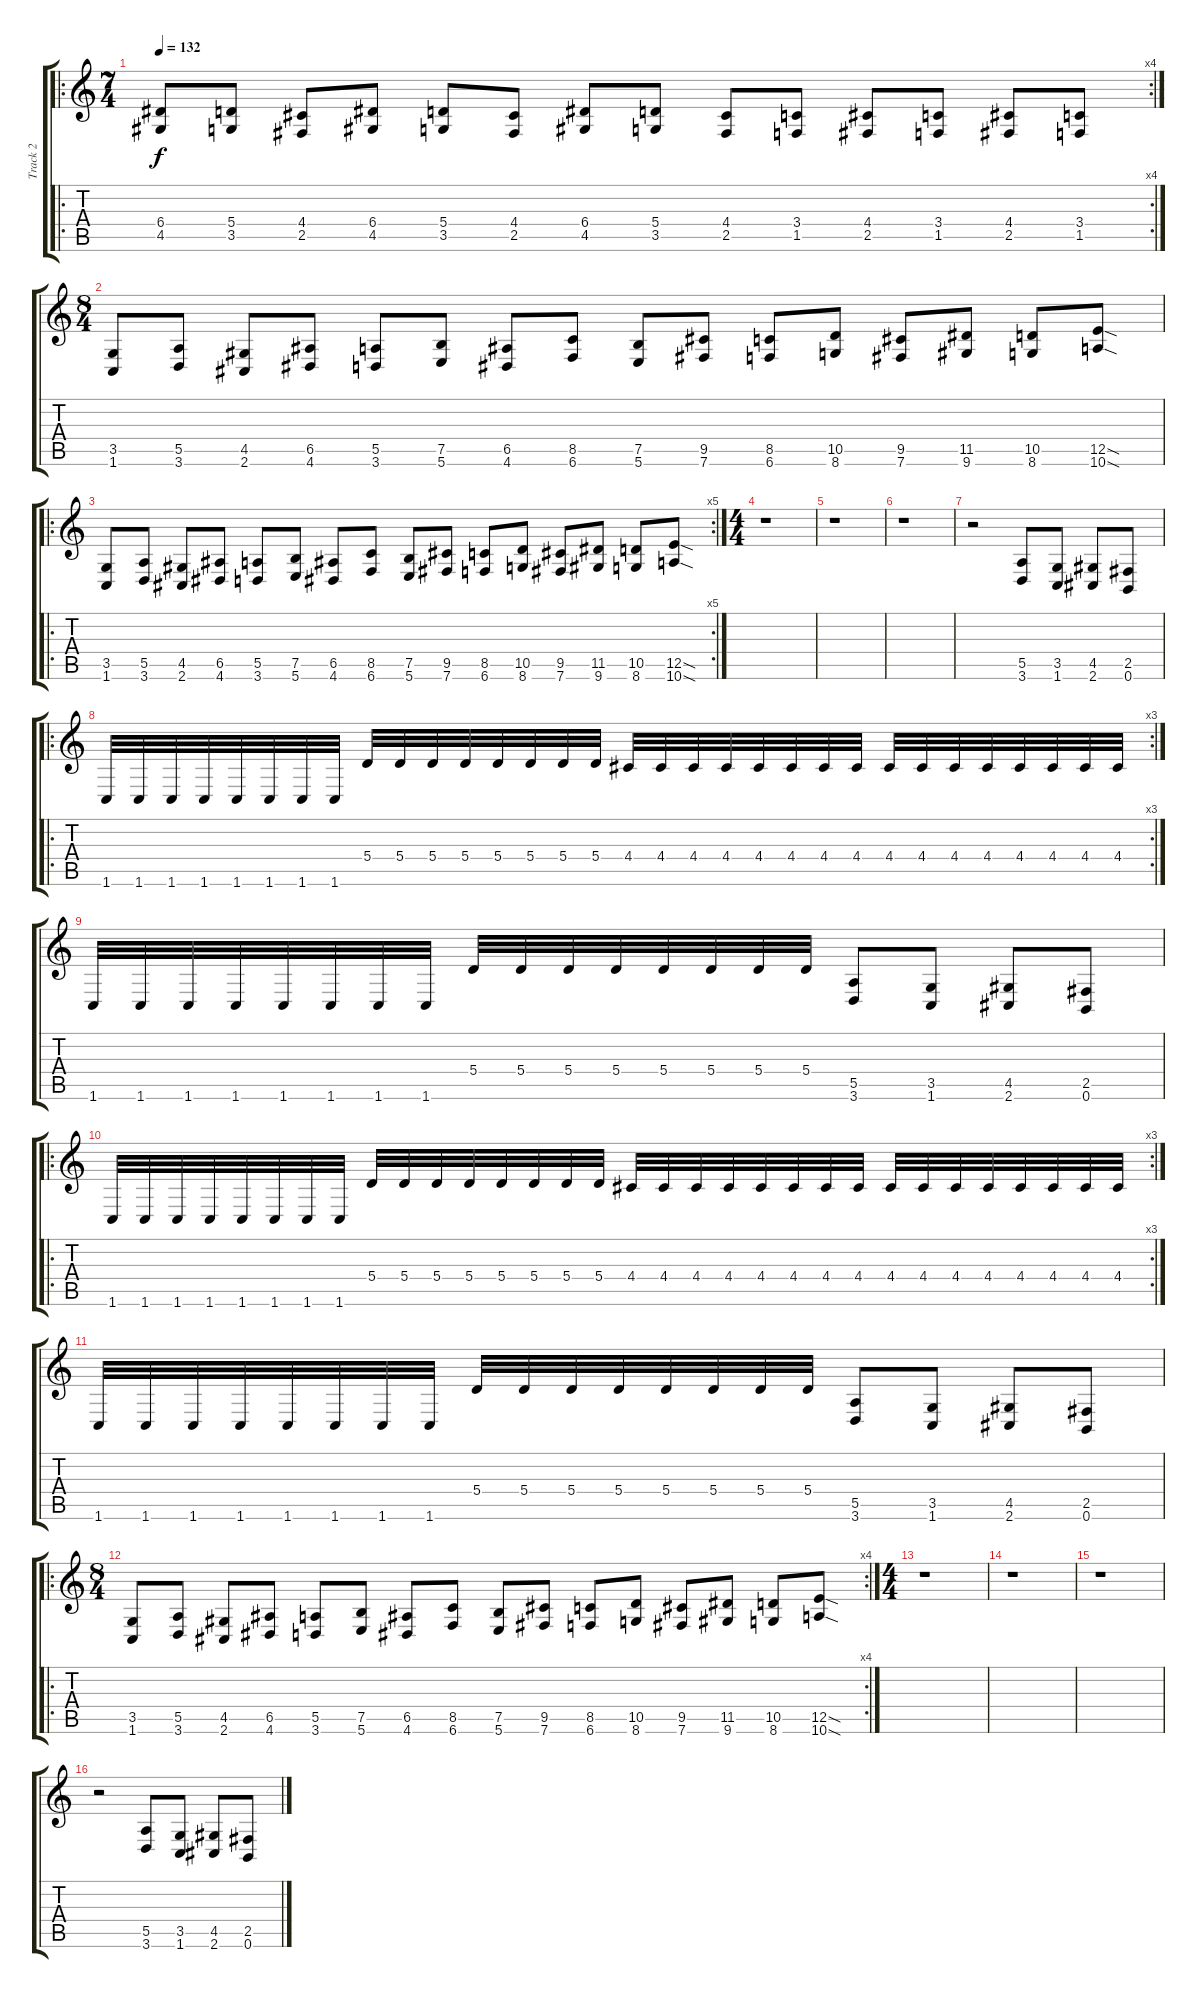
\track ("Track 2" "Track 2") {instrument distortionguitar}
\staff {score tabs}
\tuning (B3 Gb3 D3 A2 E2 B1) {hide}
\ro
\rc 4
\ts (7 4)
\tempo 132
\clef g2
\ks c
(6.4 4.5).8{dy f instrument distortionguitar} (5.4 3.5).8 (4.4 2.5).8 (6.4 4.5).8 (5.4 3.5).8 (4.4 2.5).8 (6.4 4.5).8 (5.4 3.5).8 (4.4 2.5).8 (3.4 1.5).8 (4.4 2.5).8 (3.4 1.5).8 (4.4 2.5).8 (3.4 1.5).8 |
\ts (8 4)
(3.5 1.6).8 (5.5 3.6).8 (4.5 2.6).8 (6.5 4.6).8 (5.5 3.6).8 (7.5 5.6).8 (6.5 4.6).8 (8.5 6.6).8 (7.5 5.6).8 (9.5 7.6).8 (8.5 6.6).8 (10.5 8.6).8 (9.5 7.6).8 (11.5 9.6).8 (10.5 8.6).8 (12.5{sod} 10.6{sod}).8 |
\ro
\rc 5
(3.5 1.6).8 (5.5 3.6).8 (4.5 2.6).8 (6.5 4.6).8 (5.5 3.6).8 (7.5 5.6).8 (6.5 4.6).8 (8.5 6.6).8 (7.5 5.6).8 (9.5 7.6).8 (8.5 6.6).8 (10.5 8.6).8 (9.5 7.6).8 (11.5 9.6).8 (10.5 8.6).8 (12.5{sod} 10.6{sod}).8 |
\ts (4 4)
r.1 |
r.1 |
r.1 |
r.2 (5.5 3.6).8 (3.5 1.6).8 (4.5 2.6).8 (2.5 0.6).8 |
\ro
\rc 3
1.6.32 1.6.32 1.6.32 1.6.32 1.6.32 1.6.32 1.6.32 1.6.32 5.4.32 5.4.32 5.4.32 5.4.32 5.4.32 5.4.32 5.4.32 5.4.32 4.4.32 4.4.32 4.4.32 4.4.32 4.4.32 4.4.32 4.4.32 4.4.32 4.4.32 4.4.32 4.4.32 4.4.32 4.4.32 4.4.32 4.4.32 4.4.32 |
1.6.32 1.6.32 1.6.32 1.6.32 1.6.32 1.6.32 1.6.32 1.6.32 5.4.32 5.4.32 5.4.32 5.4.32 5.4.32 5.4.32 5.4.32 5.4.32 (5.5 3.6).8 (3.5 1.6).8 (4.5 2.6).8 (2.5 0.6).8 |
\ro
\rc 3
1.6.32 1.6.32 1.6.32 1.6.32 1.6.32 1.6.32 1.6.32 1.6.32 5.4.32 5.4.32 5.4.32 5.4.32 5.4.32 5.4.32 5.4.32 5.4.32 4.4.32 4.4.32 4.4.32 4.4.32 4.4.32 4.4.32 4.4.32 4.4.32 4.4.32 4.4.32 4.4.32 4.4.32 4.4.32 4.4.32 4.4.32 4.4.32 |
1.6.32 1.6.32 1.6.32 1.6.32 1.6.32 1.6.32 1.6.32 1.6.32 5.4.32 5.4.32 5.4.32 5.4.32 5.4.32 5.4.32 5.4.32 5.4.32 (5.5 3.6).8 (3.5 1.6).8 (4.5 2.6).8 (2.5 0.6).8 |
\ro
\rc 4
\ts (8 4)
(3.5 1.6).8 (5.5 3.6).8 (4.5 2.6).8 (6.5 4.6).8 (5.5 3.6).8 (7.5 5.6).8 (6.5 4.6).8 (8.5 6.6).8 (7.5 5.6).8 (9.5 7.6).8 (8.5 6.6).8 (10.5 8.6).8 (9.5 7.6).8 (11.5 9.6).8 (10.5 8.6).8 (12.5{sod} 10.6{sod}).8 |
\ts (4 4)
r.1 |
r.1 |
r.1 |
r.2 (5.5 3.6).8 (3.5 1.6).8 (4.5 2.6).8 (2.5 0.6).8
